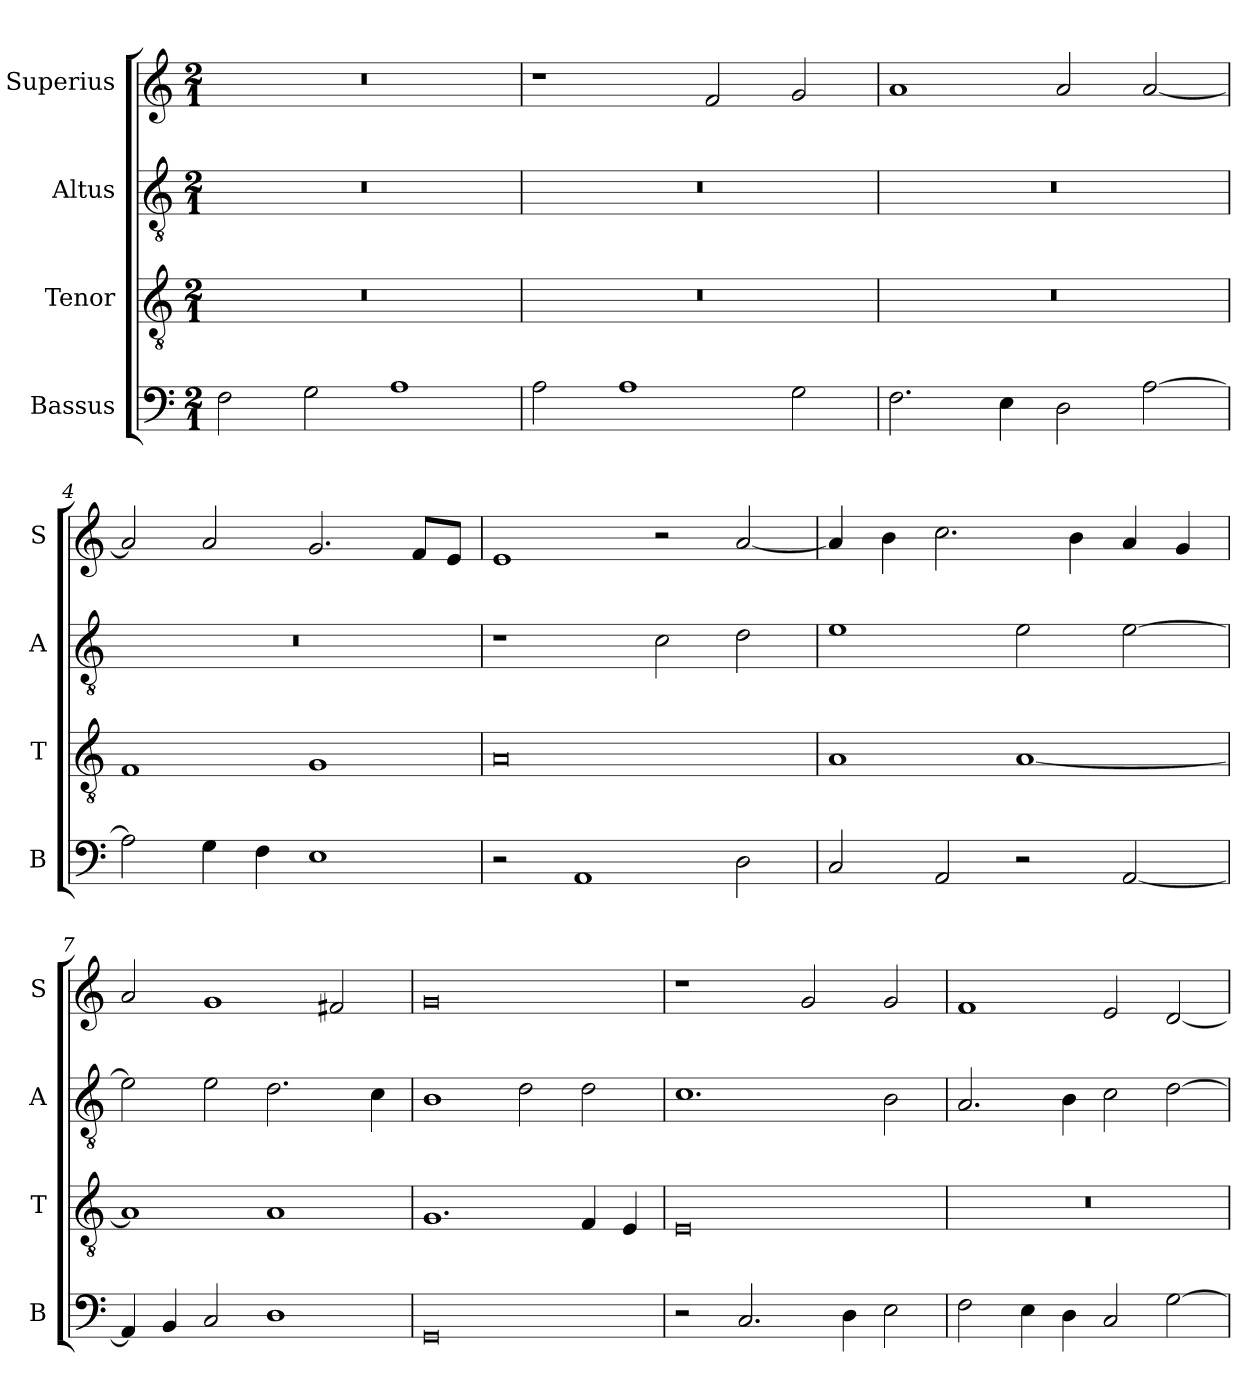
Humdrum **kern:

**kern	**kern	**kern	**kern
*part4	*part3	*part2	*part1
*staff4	*staff3	*staff2	*staff1
*I"Bassus	*I"Tenor	*I"Altus	*I"Superius
*I'B	*I'T	*I'A	*I'S
*clefF4	*clefGv2	*clefGv2	*clefG2
*k[]	*k[]	*k[]	*k[]
*M2/1	*M2/1	*M2/1	*M2/1
=1	=1	=1	=1
2F\	0r	0r	0r
2G\	.	.	.
1A	.	.	.
=2	=2	=2	=2
2A\	0r	0r	1r
1A	.	.	.
.	.	.	2f/
2G\	.	.	2g/
=3	=3	=3	=3
2.F\	0r	0r	1a
4E\	.	.	.
2D\	.	.	2a/
[2A\	.	.	[2a/
=4	=4	=4	=4
2A\]	1F	0r	2a/]
4G\	.	.	2a/
4F\	.	.	.
1E	1G	.	2.g/
.	.	.	8f/L
.	.	.	8e/J
=5	=5	=5	=5
2r	0A	1r	1e
1AA	.	.	.
.	.	2c\	2r
2D\	.	2d\	[2a/
=6	=6	=6	=6
2C/	1A	1e	4a/]
.	.	.	4b\
2AA/	.	.	2.cc\
2r	[1A	2e\	.
.	.	.	4b\
[2AA/	.	[2e\	4a/
.	.	.	4g/
=7	=7	=7	=7
4AA/]	1A]	2e\]	2a/
4BB/	.	.	.
2C/	.	2e\	1g
1D	1A	2.d\	.
.	.	.	2f#X/
.	.	4c\	.
=8	=8	=8	=8
0GG	1.G	1B	0g
.	.	2d\	.
.	4F/	2d\	.
.	4E/	.	.
=9	=9	=9	=9
2r	0E	1.c	1r
2.C/	.	.	.
.	.	.	2g/
4D\	.	.	.
2E\	.	2B\	2g/
=10	=10	=10	=10
2F\	0r	2.A/	1f
4E\	.	.	.
4D\	.	4B\	.
2C/	.	2c\	2e/
[2G\	.	[2d\	[2d/
=	=	=	=
*-	*-	*-	*-
